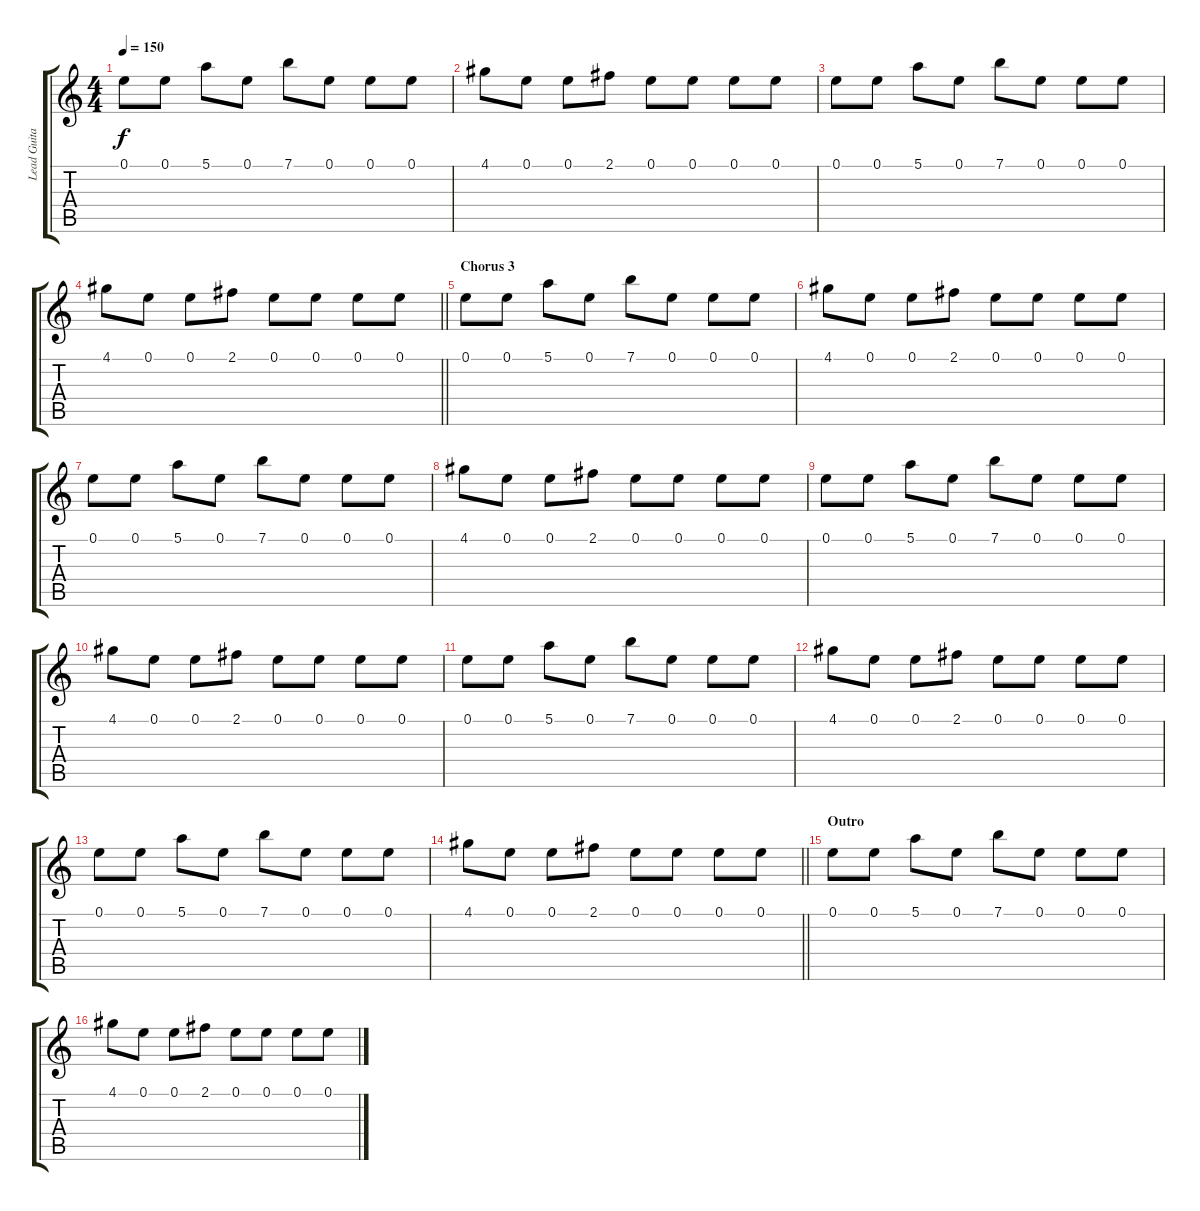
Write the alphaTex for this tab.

\track ("Lead Guitar" "Lead Guita") {instrument acousticguitarsteel}
\staff {score tabs}
\tuning (E4 B3 G3 D3 A2 E2) {hide}
\ts (4 4)
\tempo 150
\clef g2
\ks c
0.1.8{dy f} 0.1.8 5.1.8 0.1.8 7.1.8 0.1.8 0.1.8 0.1.8 |
4.1.8 0.1.8 0.1.8 2.1.8 0.1.8 0.1.8 0.1.8 0.1.8 |
0.1.8 0.1.8 5.1.8 0.1.8 7.1.8 0.1.8 0.1.8 0.1.8 |
\barLineRight lightlight
4.1.8 0.1.8 0.1.8 2.1.8 0.1.8 0.1.8 0.1.8 0.1.8 |
\section ("" "Chorus 3")
0.1.8 0.1.8 5.1.8 0.1.8 7.1.8 0.1.8 0.1.8 0.1.8 |
4.1.8 0.1.8 0.1.8 2.1.8 0.1.8 0.1.8 0.1.8 0.1.8 |
0.1.8 0.1.8 5.1.8 0.1.8 7.1.8 0.1.8 0.1.8 0.1.8 |
4.1.8 0.1.8 0.1.8 2.1.8 0.1.8 0.1.8 0.1.8 0.1.8 |
0.1.8 0.1.8 5.1.8 0.1.8 7.1.8 0.1.8 0.1.8 0.1.8 |
4.1.8 0.1.8 0.1.8 2.1.8 0.1.8 0.1.8 0.1.8 0.1.8 |
0.1.8 0.1.8 5.1.8 0.1.8 7.1.8 0.1.8 0.1.8 0.1.8 |
4.1.8 0.1.8 0.1.8 2.1.8 0.1.8 0.1.8 0.1.8 0.1.8 |
0.1.8 0.1.8 5.1.8 0.1.8 7.1.8 0.1.8 0.1.8 0.1.8 |
\barLineRight lightlight
4.1.8 0.1.8 0.1.8 2.1.8 0.1.8 0.1.8 0.1.8 0.1.8 |
\section ("" "Outro")
0.1.8 0.1.8 5.1.8 0.1.8 7.1.8 0.1.8 0.1.8 0.1.8 |
4.1.8 0.1.8 0.1.8 2.1.8 0.1.8 0.1.8 0.1.8 0.1.8
